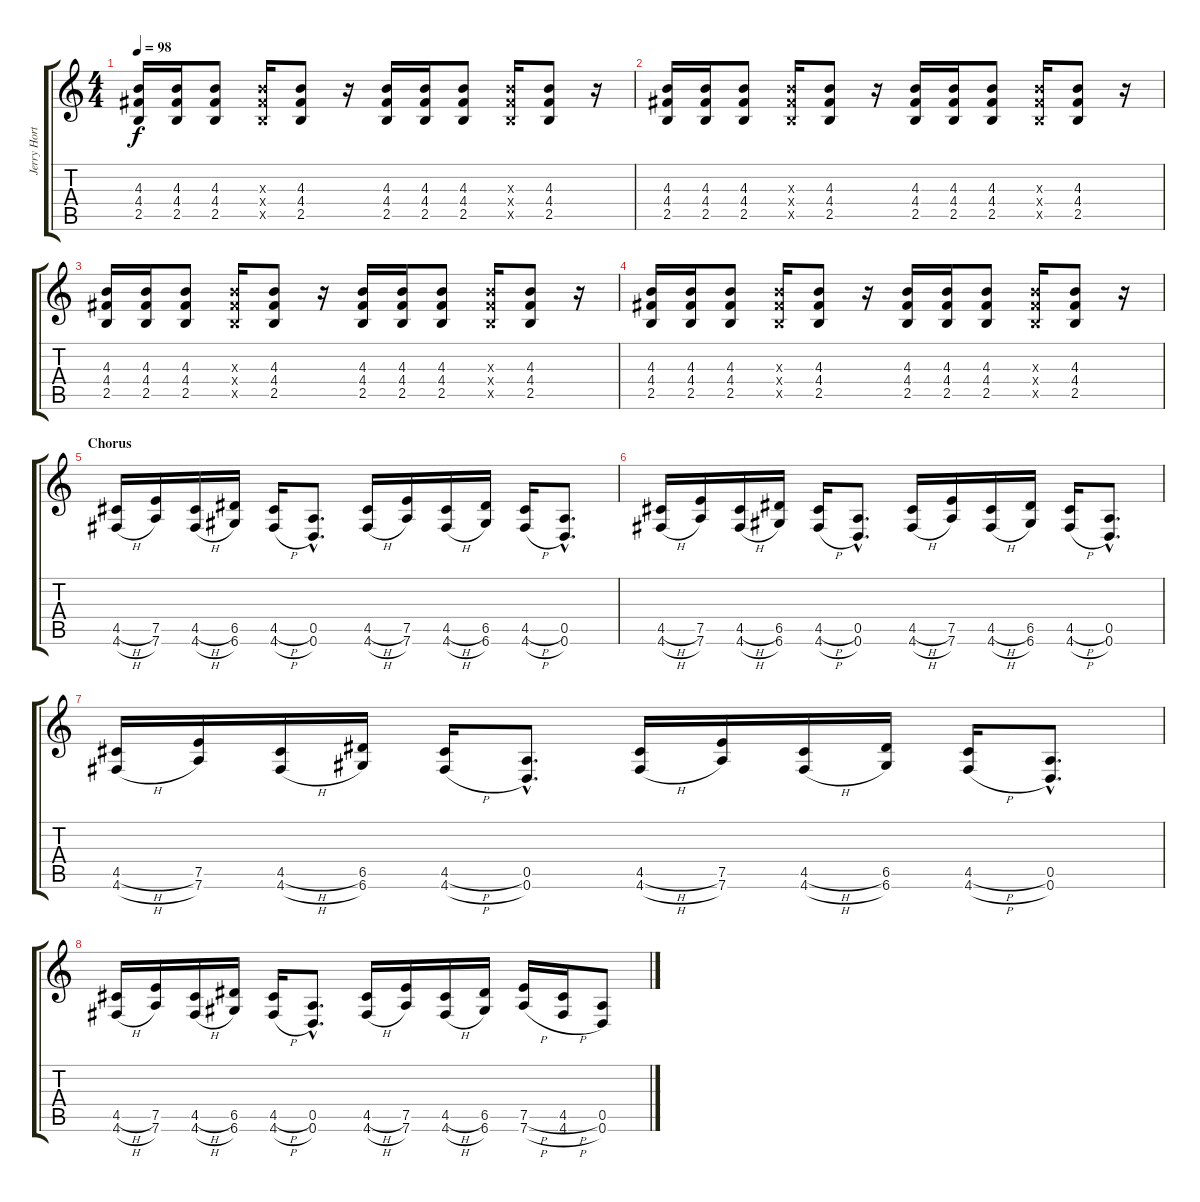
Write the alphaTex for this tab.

\track ("Jerry Horton Fills" "Jerry Hort") {instrument distortionguitar}
\staff {score tabs}
\tuning (E4 B3 G3 D3 A2 D2) {hide}
\ts (4 4)
\tempo 98
\clef g2
\ks c
(4.3 4.4 2.5).16{dy f} (4.3 4.4 2.5).16 (4.3 4.4 2.5).8 (4.3{x} 4.4{x} 2.5{x}).16 (4.3 4.4 2.5).8 r.16 (4.3 4.4 2.5).16 (4.3 4.4 2.5).16 (4.3 4.4 2.5).8 (4.3{x} 4.4{x} 2.5{x}).16 (4.3 4.4 2.5).8 r.16 |
(4.3 4.4 2.5).16 (4.3 4.4 2.5).16 (4.3 4.4 2.5).8 (4.3{x} 4.4{x} 2.5{x}).16 (4.3 4.4 2.5).8 r.16 (4.3 4.4 2.5).16 (4.3 4.4 2.5).16 (4.3 4.4 2.5).8 (4.3{x} 4.4{x} 2.5{x}).16 (4.3 4.4 2.5).8 r.16 |
(4.3 4.4 2.5).16 (4.3 4.4 2.5).16 (4.3 4.4 2.5).8 (4.3{x} 4.4{x} 2.5{x}).16 (4.3 4.4 2.5).8 r.16 (4.3 4.4 2.5).16 (4.3 4.4 2.5).16 (4.3 4.4 2.5).8 (4.3{x} 4.4{x} 2.5{x}).16 (4.3 4.4 2.5).8 r.16 |
(4.3 4.4 2.5).16 (4.3 4.4 2.5).16 (4.3 4.4 2.5).8 (4.3{x} 4.4{x} 2.5{x}).16 (4.3 4.4 2.5).8 r.16 (4.3 4.4 2.5).16 (4.3 4.4 2.5).16 (4.3 4.4 2.5).8 (4.3{x} 4.4{x} 2.5{x}).16 (4.3 4.4 2.5).8 r.16 |
\section ("" "Chorus")
(4.5{h} 4.6{h}).16 (7.5 7.6).16 (4.5{h} 4.6{h}).16 (6.5 6.6).16 (4.5{h} 4.6{h}).16 (0.5{hac} 0.6{hac}).8{d} (4.5{h} 4.6{h}).16 (7.5 7.6).16 (4.5{h} 4.6{h}).16 (6.5 6.6).16 (4.5{h} 4.6{h}).16 (0.5{hac} 0.6{hac}).8{d} |
(4.5{h} 4.6{h}).16 (7.5 7.6).16 (4.5{h} 4.6{h}).16 (6.5 6.6).16 (4.5{h} 4.6{h}).16 (0.5{hac} 0.6{hac}).8{d} (4.5{h} 4.6{h}).16 (7.5 7.6).16 (4.5{h} 4.6{h}).16 (6.5 6.6).16 (4.5{h} 4.6{h}).16 (0.5{hac} 0.6{hac}).8{d} |
(4.5{h} 4.6{h}).16 (7.5 7.6).16 (4.5{h} 4.6{h}).16 (6.5 6.6).16 (4.5{h} 4.6{h}).16 (0.5{hac} 0.6{hac}).8{d} (4.5{h} 4.6{h}).16 (7.5 7.6).16 (4.5{h} 4.6{h}).16 (6.5 6.6).16 (4.5{h} 4.6{h}).16 (0.5{hac} 0.6{hac}).8{d} |
(4.5{h} 4.6{h}).16 (7.5 7.6).16 (4.5{h} 4.6{h}).16 (6.5 6.6).16 (4.5{h} 4.6{h}).16 (0.5{hac} 0.6{hac}).8{d} (4.5{h} 4.6{h}).16 (7.5 7.6).16 (4.5{h} 4.6{h}).16 (6.5 6.6).16 (7.5{h} 7.6{h}).16 (4.5{h} 4.6{h}).16 (0.5 0.6).8
